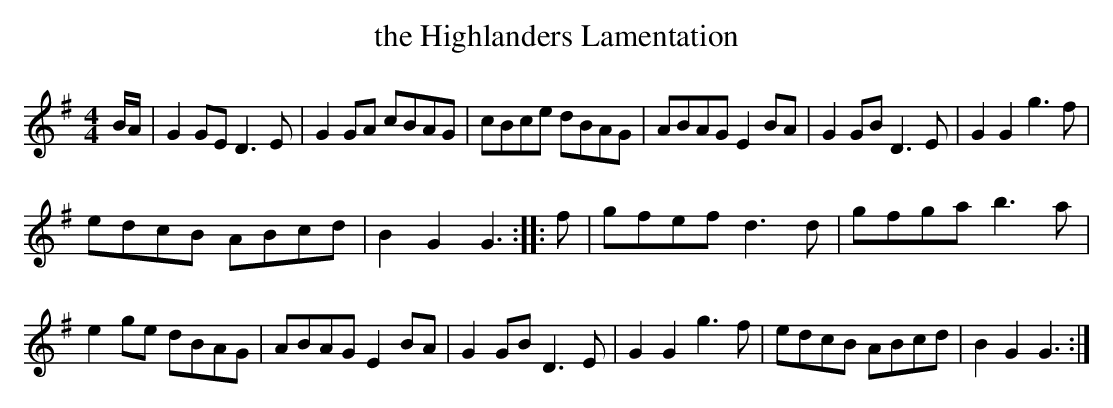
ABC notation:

X:1
T:the Highlanders Lamentation
M:4/4
L:1/8
K:G
B/2A/2 | \
G2GE D3E | G2GA cBAG | cBce dBAG | ABAG E2BA | \
G2GB D3E | G2G2 g3f |
edcB ABcd | B2G2 G3 ::\
f |\
gfef  d3d | gfga b3a |
e2ge dBAG | ABAG E2BA |\
G2GB D3E | G2G2 g3f | edcB ABcd | B2G2 G3 :|
